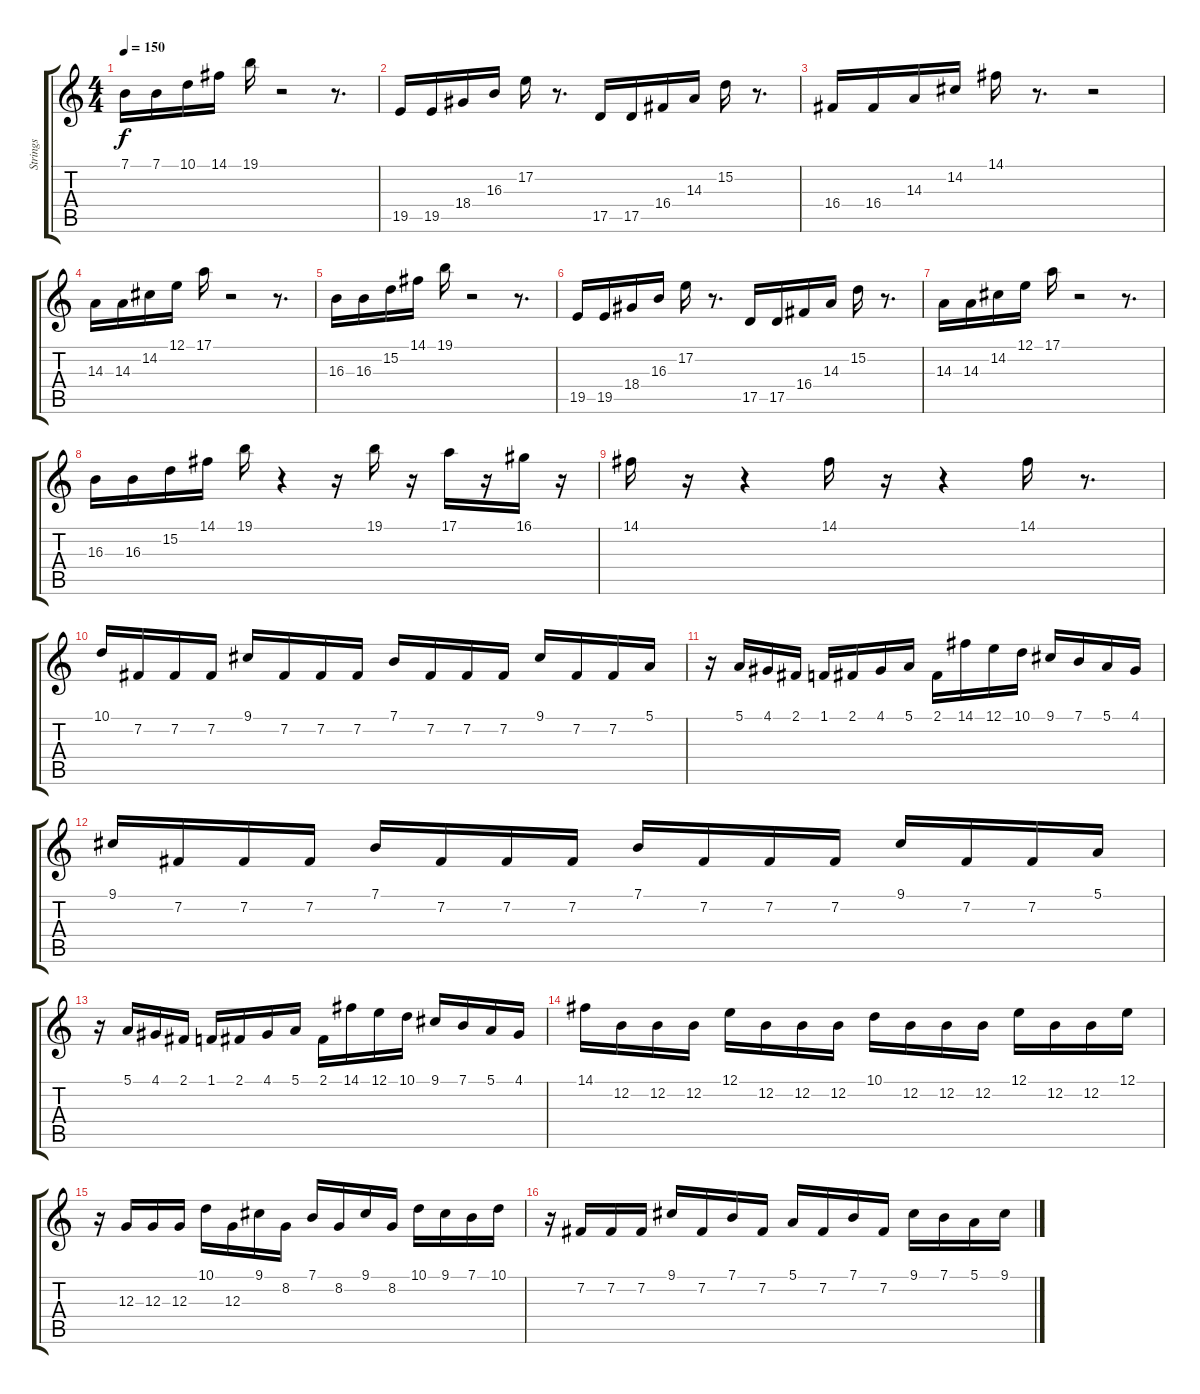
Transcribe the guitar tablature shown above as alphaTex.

\track ("Strings" "Strings") {instrument stringensemble1}
\staff {score tabs}
\tuning (E4 B3 G3 D3 A2 E2) {hide}
\ts (4 4)
\tempo 150
\clef g2
\ks c
7.1.16{dy f} 7.1.16 10.1.16 14.1.16 19.1.16 r.2 r.8{d} |
19.5.16 19.5.16 18.4.16 16.3.16 17.2.16 r.8{d} 17.5.16 17.5.16 16.4.16 14.3.16 15.2.16 r.8{d} |
16.4.16 16.4.16 14.3.16 14.2.16 14.1.16 r.8{d} r.2 |
14.3.16 14.3.16 14.2.16 12.1.16 17.1.16 r.2 r.8{d} |
16.3.16 16.3.16 15.2.16 14.1.16 19.1.16 r.2 r.8{d} |
19.5.16 19.5.16 18.4.16 16.3.16 17.2.16 r.8{d} 17.5.16 17.5.16 16.4.16 14.3.16 15.2.16 r.8{d} |
14.3.16 14.3.16 14.2.16 12.1.16 17.1.16 r.2 r.8{d} |
16.3.16 16.3.16 15.2.16 14.1.16 19.1.16 r.4 r.16 19.1.16 r.16 17.1.16 r.16 16.1.16 r.16 |
14.1.16{instrument orchestrahit} r.16 r.4 14.1.16 r.16 r.4 14.1.16 r.8{d} |
10.1.16{instrument stringensemble1} 7.2.16 7.2.16 7.2.16 9.1.16 7.2.16 7.2.16 7.2.16 7.1.16 7.2.16 7.2.16 7.2.16 9.1.16 7.2.16 7.2.16 5.1.16 |
r.16 5.1.16 4.1.16 2.1.16 1.1.16 2.1.16 4.1.16 5.1.16 2.1.16 14.1.16 12.1.16 10.1.16 9.1.16 7.1.16 5.1.16 4.1.16 |
9.1.16 7.2.16 7.2.16 7.2.16 7.1.16 7.2.16 7.2.16 7.2.16 7.1.16 7.2.16 7.2.16 7.2.16 9.1.16 7.2.16 7.2.16 5.1.16 |
r.16 5.1.16 4.1.16 2.1.16 1.1.16 2.1.16 4.1.16 5.1.16 2.1.16 14.1.16 12.1.16 10.1.16 9.1.16 7.1.16 5.1.16 4.1.16 |
14.1.16 12.2.16 12.2.16 12.2.16 12.1.16 12.2.16 12.2.16 12.2.16 10.1.16 12.2.16 12.2.16 12.2.16 12.1.16 12.2.16 12.2.16 12.1.16 |
r.16 12.3.16 12.3.16 12.3.16 10.1.16 12.3.16 9.1.16 8.2.16 7.1.16 8.2.16 9.1.16 8.2.16 10.1.16 9.1.16 7.1.16 10.1.16 |
r.16 7.2.16 7.2.16 7.2.16 9.1.16 7.2.16 7.1.16 7.2.16 5.1.16 7.2.16 7.1.16 7.2.16 9.1.16 7.1.16 5.1.16 9.1.16
